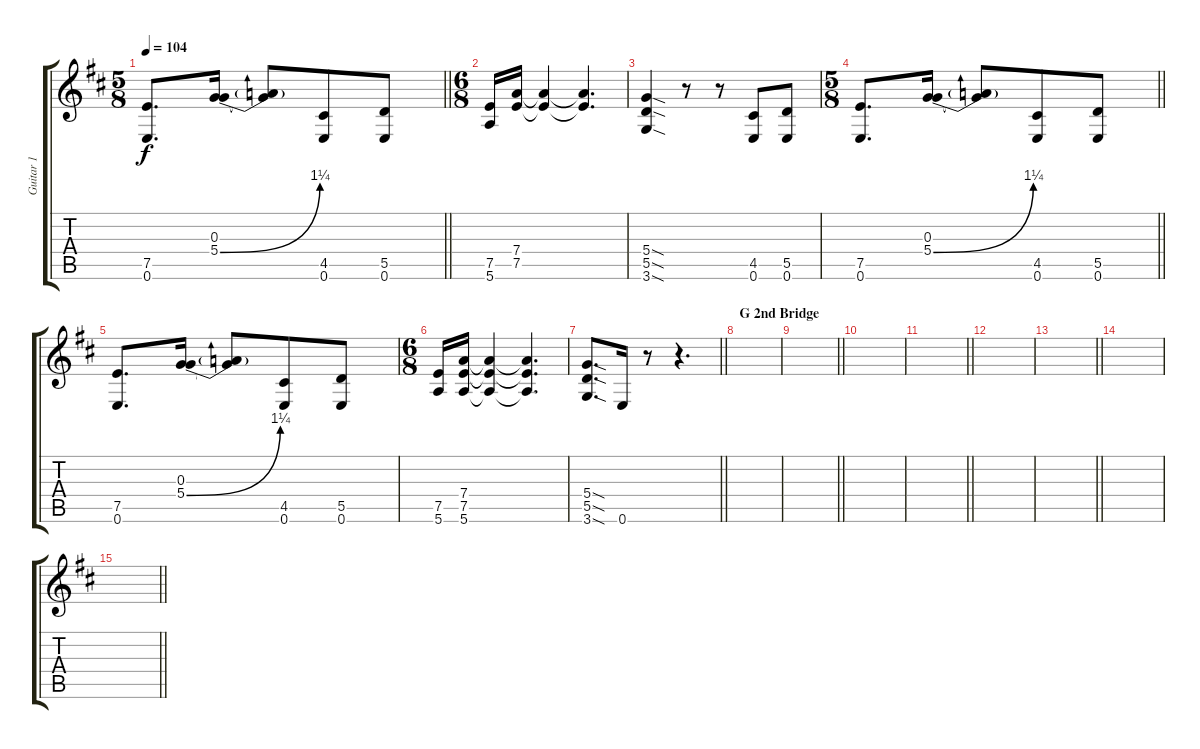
\track ("Guitar 1" "Guitar 1") {instrument acousticguitarsteel}
\staff {score tabs}
\tuning (E4 B3 G3 D3 A2 E2) {hide}
\ts (5 8)
\tempo 104
\clef g2
\barLineRight lightlight
\ks d
(7.5 0.6).8{d dy f beam merge} (0.3 5.4{be (bend 0 0 60 5)}).16{beam split} (0.3{t} 5.4{t}).8{beam merge} (4.5 0.6).8 (5.5 0.6).8 |
\ts (6 8)
(7.5 5.6).16 (7.4 7.5).16 (7.4{t} 7.5{t}).4 (7.4{t} 7.5{t}).4{d} |
(5.4{sod} 5.5{sod} 3.6{sod}).4 r.8 r.8 (4.5 0.6).8 (5.5 0.6).8 |
\ts (5 8)
\barLineRight lightlight
(7.5 0.6).8{d beam merge} (0.3 5.4{be (bend 0 0 60 5)}).16{beam split} (0.3{t} 5.4{t}).8{beam merge} (4.5 0.6).8 (5.5 0.6).8 |
(7.5 0.6).8{d beam merge} (0.3 5.4{be (bend 0 0 60 5)}).16{beam split} (0.3{t} 5.4{t}).8{beam merge} (4.5 0.6).8 (5.5 0.6).8 |
\ts (6 8)
(7.5 5.6).16 (7.4 7.5 5.6).16 (7.4{t} 7.5{t} 5.6{t}).4 (7.4{t} 7.5{t} 5.6{t}).4{d} |
\barLineRight lightlight
(5.4{sod} 5.5{sod} 3.6{sod}).8{d} 0.6.16 r.8 r.4{d} |
\section ("" "G 2nd Bridge")
|
\barLineRight lightlight
|
|
\barLineRight lightlight
|
|
\barLineRight lightlight
|
|
\barLineRight lightlight
